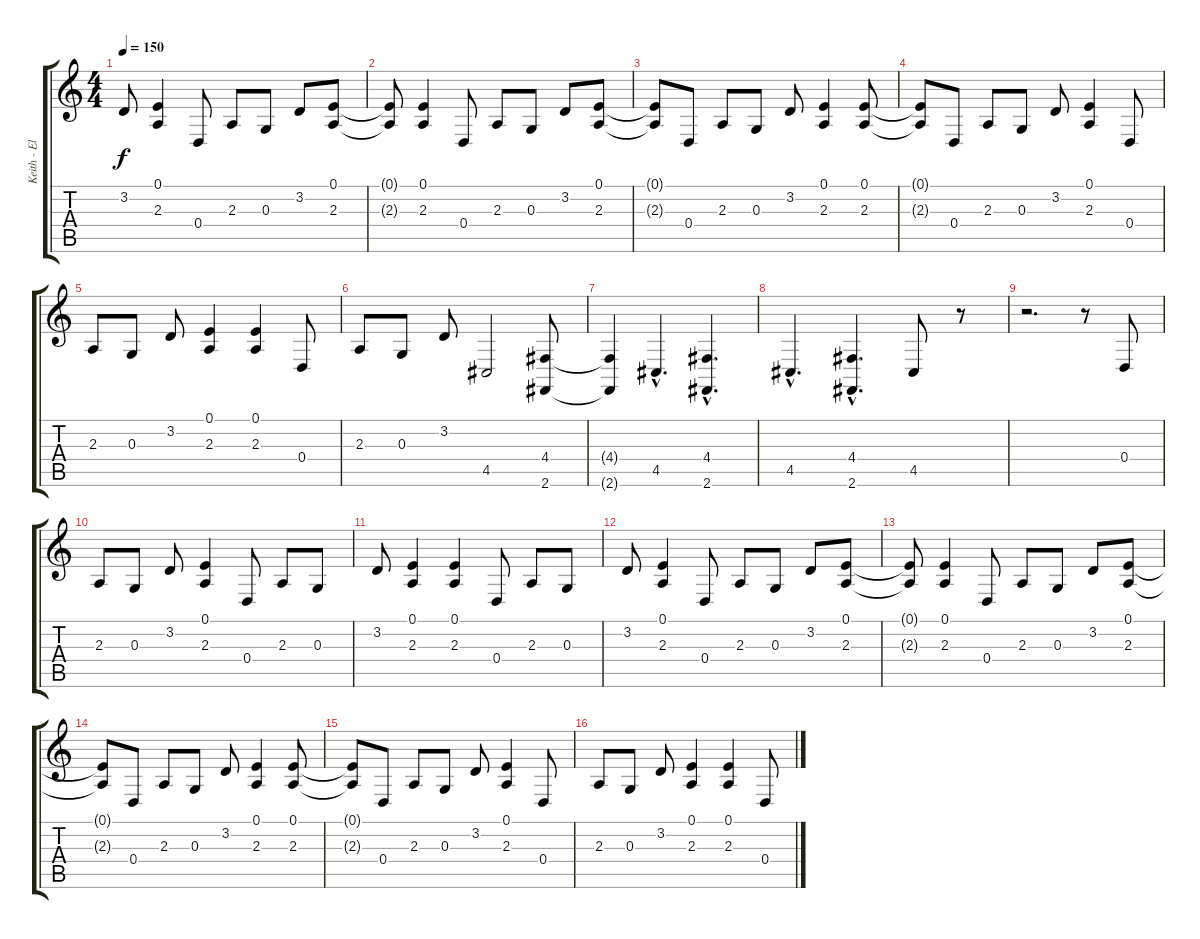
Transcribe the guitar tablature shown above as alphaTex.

\track ("Keith - Electric Grand Piano" "Keith - El") {instrument electricgrandpiano}
\staff {score tabs}
\tuning (E4 B3 G3 D3 A2 E2) {hide}
\ts (4 4)
\tempo 150
\clef g2
\ks c
3.2.8{dy f} (0.1 2.3).4 0.4.8 2.3.8 0.3.8 3.2.8 (0.1 2.3).8 |
(0.1{t} 2.3{t}).8 (0.1 2.3).4 0.4.8 2.3.8 0.3.8 3.2.8 (0.1 2.3).8 |
(0.1{t} 2.3{t}).8 0.4.8 2.3.8 0.3.8 3.2.8 (0.1 2.3).4 (0.1 2.3).8 |
(0.1{t} 2.3{t}).8 0.4.8 2.3.8 0.3.8 3.2.8 (0.1 2.3).4 0.4.8 |
2.3.8 0.3.8 3.2.8 (0.1 2.3).4 (0.1 2.3).4 0.4.8 |
2.3.8 0.3.8 3.2.8 4.5.2 (4.4 2.6).8 |
(4.4{t} 2.6{t}).4 4.5{hac}.4{d} (4.4{hac} 2.6{hac}).4{d} |
4.5{hac}.4{d} (4.4{hac} 2.6{hac}).4{d} 4.5.8 r.8 |
r.2{d} r.8 0.4.8 |
2.3.8 0.3.8 3.2.8 (0.1 2.3).4 0.4.8 2.3.8 0.3.8 |
3.2.8 (0.1 2.3).4 (0.1 2.3).4 0.4.8 2.3.8 0.3.8 |
3.2.8 (0.1 2.3).4 0.4.8 2.3.8 0.3.8 3.2.8 (0.1 2.3).8 |
(0.1{t} 2.3{t}).8 (0.1 2.3).4 0.4.8 2.3.8 0.3.8 3.2.8 (0.1 2.3).8 |
(0.1{t} 2.3{t}).8 0.4.8 2.3.8 0.3.8 3.2.8 (0.1 2.3).4 (0.1 2.3).8 |
(0.1{t} 2.3{t}).8 0.4.8 2.3.8 0.3.8 3.2.8 (0.1 2.3).4 0.4.8 |
2.3.8 0.3.8 3.2.8 (0.1 2.3).4 (0.1 2.3).4 0.4.8
